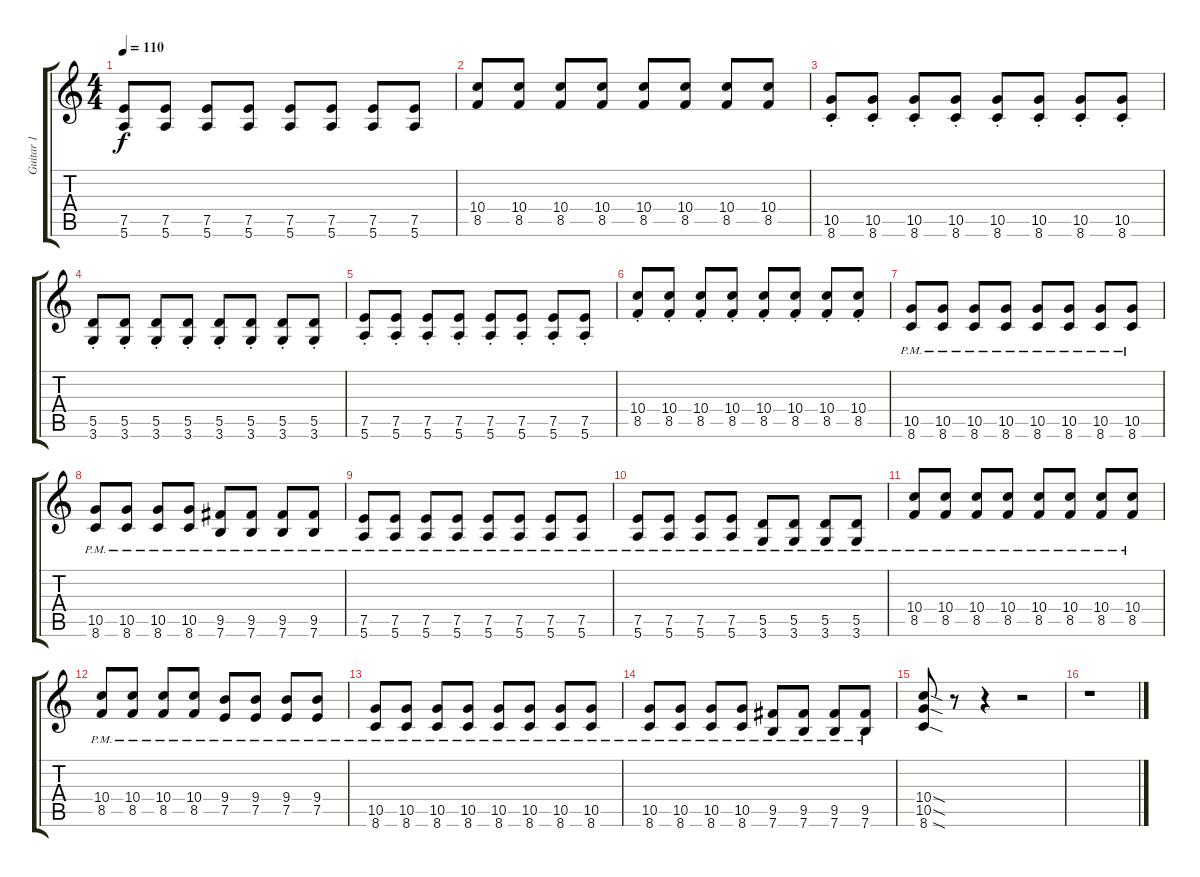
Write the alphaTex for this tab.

\track ("Guitar 1" "Guitar 1") {instrument overdrivenguitar}
\staff {score tabs}
\tuning (E4 B3 G3 D3 A2 E2) {hide}
\ts (4 4)
\tempo 110
\clef g2
\ks c
(7.5 5.6).8{dy f} (7.5 5.6).8 (7.5 5.6).8 (7.5 5.6).8 (7.5 5.6).8 (7.5 5.6).8 (7.5 5.6).8 (7.5 5.6).8 |
(10.4 8.5).8 (10.4 8.5).8 (10.4 8.5).8 (10.4 8.5).8 (10.4 8.5).8 (10.4 8.5).8 (10.4 8.5).8 (10.4 8.5).8 |
(10.5{st} 8.6{st}).8 (10.5{st} 8.6{st}).8 (10.5{st} 8.6{st}).8 (10.5{st} 8.6{st}).8 (10.5{st} 8.6{st}).8 (10.5{st} 8.6{st}).8 (10.5{st} 8.6{st}).8 (10.5{st} 8.6{st}).8 |
(5.5{st} 3.6{st}).8 (5.5{st} 3.6{st}).8 (5.5{st} 3.6{st}).8 (5.5{st} 3.6{st}).8 (5.5{st} 3.6{st}).8 (5.5{st} 3.6{st}).8 (5.5{st} 3.6{st}).8 (5.5{st} 3.6{st}).8 |
(7.5{st} 5.6{st}).8 (7.5{st} 5.6{st}).8 (7.5{st} 5.6{st}).8 (7.5{st} 5.6{st}).8 (7.5{st} 5.6{st}).8 (7.5{st} 5.6{st}).8 (7.5{st} 5.6{st}).8 (7.5{st} 5.6{st}).8 |
(10.4{st} 8.5{st}).8 (10.4{st} 8.5{st}).8 (10.4{st} 8.5{st}).8 (10.4{st} 8.5{st}).8 (10.4{st} 8.5{st}).8 (10.4{st} 8.5{st}).8 (10.4{st} 8.5{st}).8 (10.4{st} 8.5{st}).8 |
(10.5{pm} 8.6{pm}).8 (10.5{pm} 8.6{pm}).8 (10.5{pm} 8.6{pm}).8 (10.5{pm} 8.6{pm}).8 (10.5{pm} 8.6{pm}).8 (10.5{pm} 8.6{pm}).8 (10.5{pm} 8.6{pm}).8 (10.5{pm} 8.6{pm}).8 |
(10.5{pm} 8.6{pm}).8 (10.5{pm} 8.6{pm}).8 (10.5{pm} 8.6{pm}).8 (10.5{pm} 8.6{pm}).8 (9.5{pm} 7.6{pm}).8 (9.5{pm} 7.6{pm}).8 (9.5{pm} 7.6{pm}).8 (9.5{pm} 7.6{pm}).8 |
(7.5{pm} 5.6{pm}).8 (7.5{pm} 5.6{pm}).8 (7.5{pm} 5.6{pm}).8 (7.5{pm} 5.6{pm}).8 (7.5{pm} 5.6{pm}).8 (7.5{pm} 5.6{pm}).8 (7.5{pm} 5.6{pm}).8 (7.5{pm} 5.6{pm}).8 |
(7.5{pm} 5.6{pm}).8 (7.5{pm} 5.6{pm}).8 (7.5{pm} 5.6{pm}).8 (7.5{pm} 5.6{pm}).8 (5.5{pm} 3.6{pm}).8 (5.5{pm} 3.6{pm}).8 (5.5{pm} 3.6{pm}).8 (5.5{pm} 3.6{pm}).8 |
(10.4{pm} 8.5{pm}).8 (10.4{pm} 8.5{pm}).8 (10.4{pm} 8.5{pm}).8 (10.4{pm} 8.5{pm}).8 (10.4{pm} 8.5{pm}).8 (10.4{pm} 8.5{pm}).8 (10.4{pm} 8.5{pm}).8 (10.4{pm} 8.5{pm}).8 |
(10.4{pm} 8.5{pm}).8 (10.4{pm} 8.5{pm}).8 (10.4{pm} 8.5{pm}).8 (10.4{pm} 8.5{pm}).8 (9.4{pm} 7.5{pm}).8 (9.4{pm} 7.5{pm}).8 (9.4{pm} 7.5{pm}).8 (9.4{pm} 7.5{pm}).8 |
(10.5{pm} 8.6{pm}).8 (10.5{pm} 8.6{pm}).8 (10.5{pm} 8.6{pm}).8 (10.5{pm} 8.6{pm}).8 (10.5{pm} 8.6{pm}).8 (10.5{pm} 8.6{pm}).8 (10.5{pm} 8.6{pm}).8 (10.5{pm} 8.6{pm}).8 |
(10.5{pm} 8.6{pm}).8 (10.5{pm} 8.6{pm}).8 (10.5{pm} 8.6{pm}).8 (10.5{pm} 8.6{pm}).8 (9.5{pm} 7.6{pm}).8 (9.5{pm} 7.6{pm}).8 (9.5{pm} 7.6{pm}).8 (9.5{pm} 7.6{pm}).8 |
(10.4{sod} 10.5{sod} 8.6{sod}).8 r.8 r.4 r.2 |
r.1
